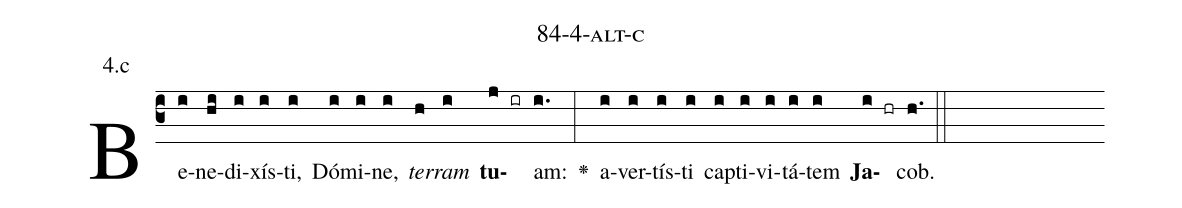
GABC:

name: 84-4-alt-c;
annotation: 4.c;
%%
(c3)Be(i)ne(hi)di(i)xís(i)ti,(i) Dó(i)mi(i)ne,(i) <i>ter</i>(h)<i>ram</i>(i) <b>tu</b>(j ir)am:(i.) <v>\greheightstar</v>(:) a(i)ver(i)tís(i)ti(i) cap(i)ti(i)vi(i)tá(i)tem(i) <b>Ja</b>(i hr)cob.(h.) (::)


%E(i) u(i) o(i) u(i) a(i) e.(h.) (::)
